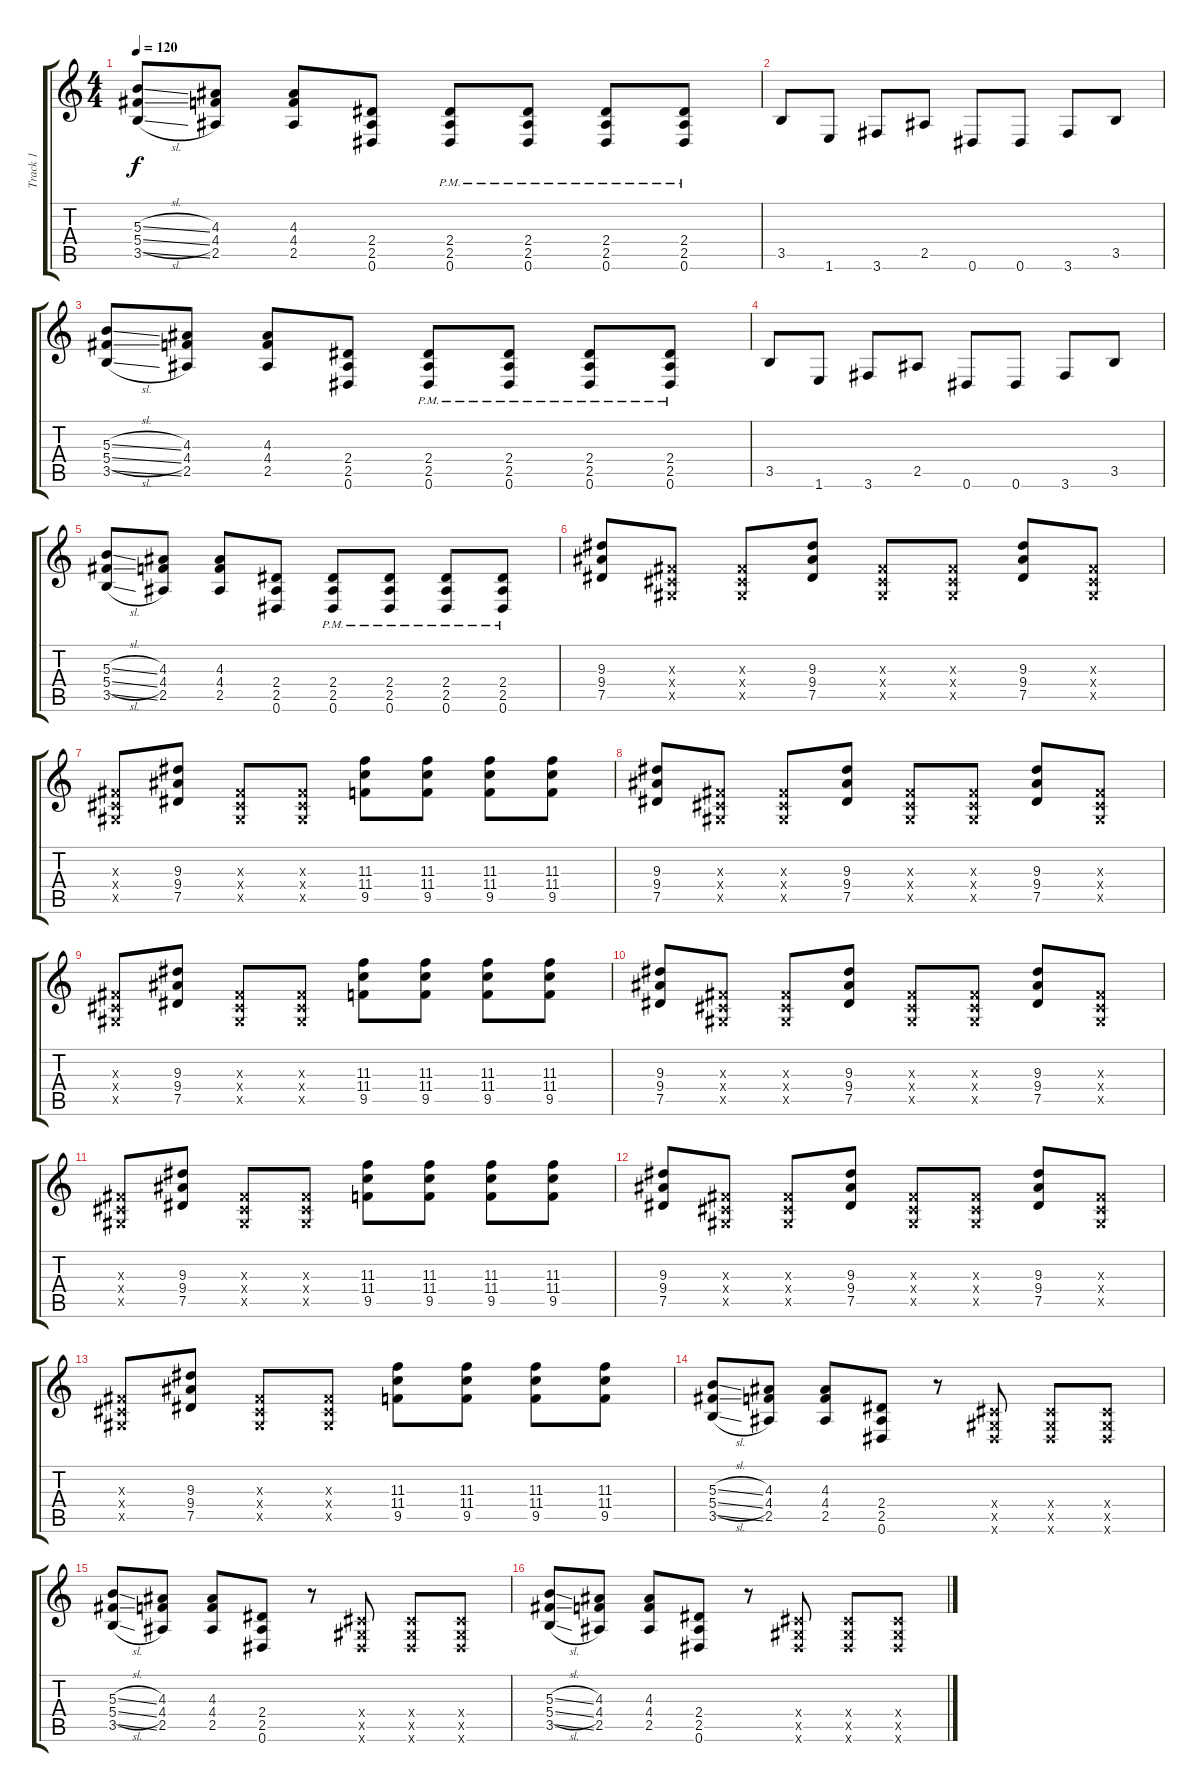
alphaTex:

\track ("Track 1" "Track 1") {instrument acousticguitarsteel}
\staff {score tabs}
\tuning (Eb4 Bb3 Gb3 Db3 Ab2 Eb2) {hide}
\ts (4 4)
\tempo 120
\clef g2
\ks c
(5.3{sl} 5.4{sl} 3.5{sl}).8{dy f} (4.3 4.4 2.5).8 (4.3 4.4 2.5).8 (2.4 2.5 0.6).8 (2.4{pm} 2.5{pm} 0.6{pm}).8 (2.4{pm} 2.5{pm} 0.6{pm}).8 (2.4{pm} 2.5{pm} 0.6{pm}).8 (2.4{pm} 2.5{pm} 0.6{pm}).8 |
3.5.8 1.6.8 3.6.8 2.5.8 0.6.8 0.6.8 3.6.8 3.5.8 |
(5.3{sl} 5.4{sl} 3.5{sl}).8 (4.3 4.4 2.5).8 (4.3 4.4 2.5).8 (2.4 2.5 0.6).8 (2.4{pm} 2.5{pm} 0.6{pm}).8 (2.4{pm} 2.5{pm} 0.6{pm}).8 (2.4{pm} 2.5{pm} 0.6{pm}).8 (2.4{pm} 2.5{pm} 0.6{pm}).8 |
3.5.8 1.6.8 3.6.8 2.5.8 0.6.8 0.6.8 3.6.8 3.5.8 |
(5.3{sl} 5.4{sl} 3.5{sl}).8 (4.3 4.4 2.5).8 (4.3 4.4 2.5).8 (2.4 2.5 0.6).8 (2.4{pm} 2.5{pm} 0.6{pm}).8 (2.4{pm} 2.5{pm} 0.6{pm}).8 (2.4{pm} 2.5{pm} 0.6{pm}).8 (2.4{pm} 2.5{pm} 0.6{pm}).8 |
(9.3 9.4 7.5).8 (0.3{x} 0.4{x} 0.5{x}).8 (0.3{x} 0.4{x} 0.5{x}).8 (9.3 9.4 7.5).8 (0.3{x} 0.4{x} 0.5{x}).8 (0.3{x} 0.4{x} 0.5{x}).8 (9.3 9.4 7.5).8 (0.3{x} 0.4{x} 0.5{x}).8 |
(0.3{x} 0.4{x} 0.5{x}).8 (9.3 9.4 7.5).8 (0.3{x} 0.4{x} 0.5{x}).8 (0.3{x} 0.4{x} 0.5{x}).8 (11.3 11.4 9.5).8 (11.3 11.4 9.5).8 (11.3 11.4 9.5).8 (11.3 11.4 9.5).8 |
(9.3 9.4 7.5).8 (0.3{x} 0.4{x} 0.5{x}).8 (0.3{x} 0.4{x} 0.5{x}).8 (9.3 9.4 7.5).8 (0.3{x} 0.4{x} 0.5{x}).8 (0.3{x} 0.4{x} 0.5{x}).8 (9.3 9.4 7.5).8 (0.3{x} 0.4{x} 0.5{x}).8 |
(0.3{x} 0.4{x} 0.5{x}).8 (9.3 9.4 7.5).8 (0.3{x} 0.4{x} 0.5{x}).8 (0.3{x} 0.4{x} 0.5{x}).8 (11.3 11.4 9.5).8 (11.3 11.4 9.5).8 (11.3 11.4 9.5).8 (11.3 11.4 9.5).8 |
(9.3 9.4 7.5).8 (0.3{x} 0.4{x} 0.5{x}).8 (0.3{x} 0.4{x} 0.5{x}).8 (9.3 9.4 7.5).8 (0.3{x} 0.4{x} 0.5{x}).8 (0.3{x} 0.4{x} 0.5{x}).8 (9.3 9.4 7.5).8 (0.3{x} 0.4{x} 0.5{x}).8 |
(0.3{x} 0.4{x} 0.5{x}).8 (9.3 9.4 7.5).8 (0.3{x} 0.4{x} 0.5{x}).8 (0.3{x} 0.4{x} 0.5{x}).8 (11.3 11.4 9.5).8 (11.3 11.4 9.5).8 (11.3 11.4 9.5).8 (11.3 11.4 9.5).8 |
(9.3 9.4 7.5).8 (0.3{x} 0.4{x} 0.5{x}).8 (0.3{x} 0.4{x} 0.5{x}).8 (9.3 9.4 7.5).8 (0.3{x} 0.4{x} 0.5{x}).8 (0.3{x} 0.4{x} 0.5{x}).8 (9.3 9.4 7.5).8 (0.3{x} 0.4{x} 0.5{x}).8 |
(0.3{x} 0.4{x} 0.5{x}).8 (9.3 9.4 7.5).8 (0.3{x} 0.4{x} 0.5{x}).8 (0.3{x} 0.4{x} 0.5{x}).8 (11.3 11.4 9.5).8 (11.3 11.4 9.5).8 (11.3 11.4 9.5).8 (11.3 11.4 9.5).8 |
(5.3{sl} 5.4{sl} 3.5{sl}).8 (4.3 4.4 2.5).8 (4.3 4.4 2.5).8 (2.4 2.5 0.6).8 r.8 (0.4{x} 0.5{x} 0.6{x}).8 (0.4{x} 0.5{x} 0.6{x}).8 (0.4{x} 0.5{x} 0.6{x}).8 |
(5.3{sl} 5.4{sl} 3.5{sl}).8 (4.3 4.4 2.5).8 (4.3 4.4 2.5).8 (2.4 2.5 0.6).8 r.8 (0.4{x} 0.5{x} 0.6{x}).8 (0.4{x} 0.5{x} 0.6{x}).8 (0.4{x} 0.5{x} 0.6{x}).8 |
(5.3{sl} 5.4{sl} 3.5{sl}).8 (4.3 4.4 2.5).8 (4.3 4.4 2.5).8 (2.4 2.5 0.6).8 r.8 (0.4{x} 0.5{x} 0.6{x}).8 (0.4{x} 0.5{x} 0.6{x}).8 (0.4{x} 0.5{x} 0.6{x}).8
